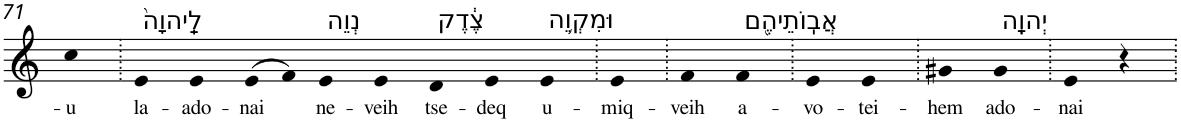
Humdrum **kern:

**kern	**text
*part1	*part1
*staff1	*staff1
*I"Piano	*
*I'Pno	*
!!LO:PB:g=z
*clefG2	*
*k[]	*
=71	=71
!	!LO:LY:b
4cc	-u
=72.	=72.
!LO:TX:a:t=לַֽיהוָה֙	!
!	!LO:LY:b
4e	la-
!	!LO:LY:b
4e	-ado-
!	!LO:LY:b
(>8e	-nai
8f)	.
!LO:TX:a:t=נְוֵה	!
!	!LO:LY:b
4e	ne-
!	!LO:LY:b
4e	-veih
!LO:TX:a:t=צֶ֔דֶק	!
!	!LO:LY:b
4d	tse-
!	!LO:LY:b
4e	-deq
!LO:TX:a:t=וּמִקְוֵ֥ה	!
!	!LO:LY:b
4e	u-
=73.	=73.
!	!LO:LY:b
4e	-miq-
=74.	=74.
!	!LO:LY:b
4f	-veih
!LO:TX:a:t=אֲבֽוֹתֵיהֶ֖ם	!
!	!LO:LY:b
4f	a-
=75.	=75.
!	!LO:LY:b
4e	-vo-
!	!LO:LY:b
4e	-tei-
=76.	=76.
!	!LO:LY:b
4g#X	-hem
!LO:TX:a:t=יְהוָֽה	!
!	!LO:LY:b
4g#	ado-
=77.	=77.
!	!LO:LY:b
4e	-nai
4r	.
=.	=.
*-	*-
